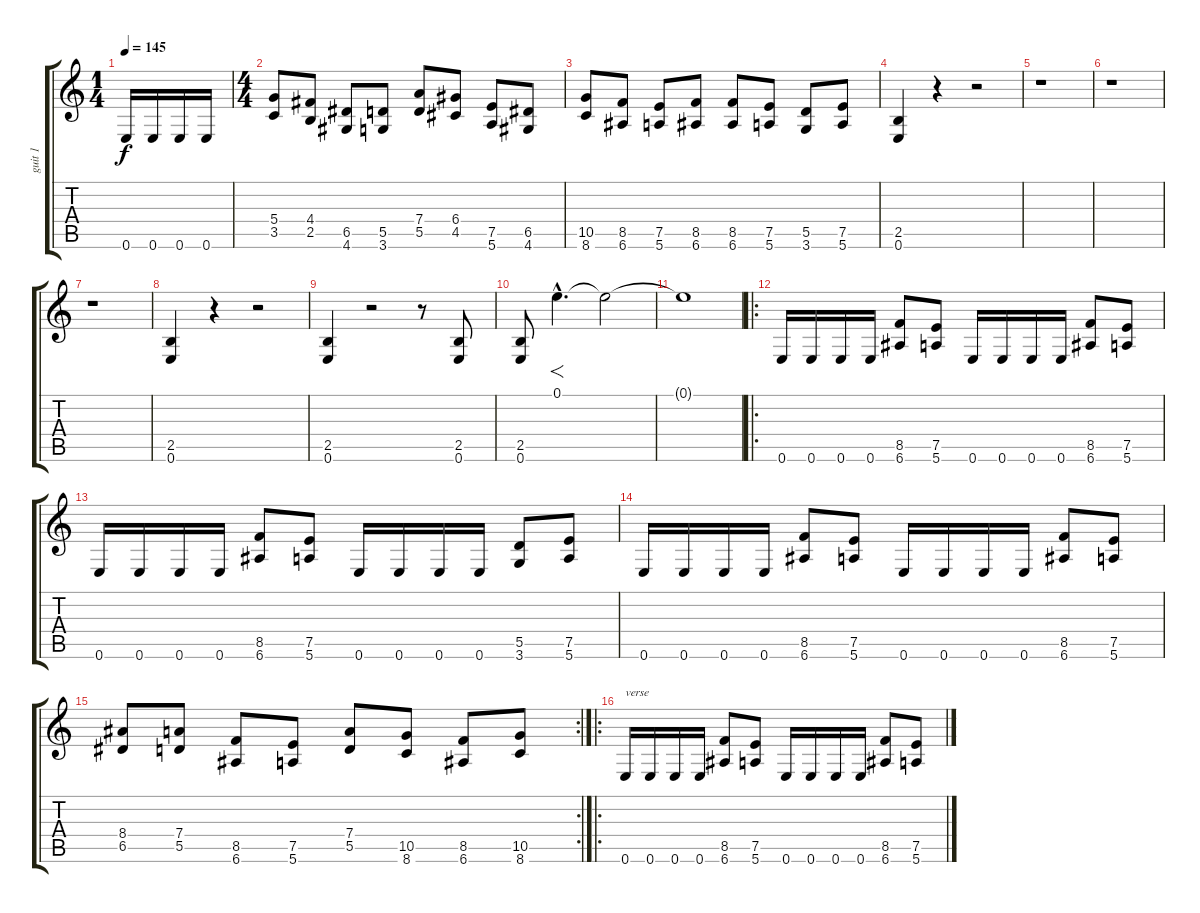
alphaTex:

\track ("guit 1" "guit 1") {instrument distortionguitar}
\staff {score tabs}
\tuning (E4 B3 G3 D3 A2 E2) {hide}
\ts (1 4)
\tempo 145
\clef g2
\ks c
0.6.16{dy f instrument distortionguitar} 0.6.16 0.6.16 0.6.16 |
\ts (4 4)
(5.4 3.5).8 (4.4 2.5).8 (6.5 4.6).8 (5.5 3.6).8 (7.4 5.5).8 (6.4 4.5).8 (7.5 5.6).8 (6.5 4.6).8 |
(10.5 8.6).8 (8.5 6.6).8 (7.5 5.6).8 (8.5 6.6).8 (8.5 6.6).8 (7.5 5.6).8 (5.5 3.6).8 (7.5 5.6).8 |
(2.5 0.6).4 r.4 r.2 |
r.1 |
r.1 |
r.1 |
(2.5 0.6).4 r.4 r.2 |
(2.5 0.6).4 r.2 r.8 (2.5 0.6).8 |
(2.5 0.6).8 0.1{hac}.4{f d} 0.1{t}.2 |
0.1{t}.1 |
\ro
0.6.16 0.6.16 0.6.16 0.6.16 (8.5 6.6).8 (7.5 5.6).8 0.6.16 0.6.16 0.6.16 0.6.16 (8.5 6.6).8 (7.5 5.6).8 |
0.6.16 0.6.16 0.6.16 0.6.16 (8.5 6.6).8 (7.5 5.6).8 0.6.16 0.6.16 0.6.16 0.6.16 (5.5 3.6).8 (7.5 5.6).8 |
0.6.16 0.6.16 0.6.16 0.6.16 (8.5 6.6).8 (7.5 5.6).8 0.6.16 0.6.16 0.6.16 0.6.16 (8.5 6.6).8 (7.5 5.6).8 |
\rc 2
(8.4 6.5).8 (7.4 5.5).8 (8.5 6.6).8 (7.5 5.6).8 (7.4 5.5).8 (10.5 8.6).8 (8.5 6.6).8 (10.5 8.6).8 |
\ro
0.6.16{txt "verse"} 0.6.16 0.6.16 0.6.16 (8.5 6.6).8 (7.5 5.6).8 0.6.16 0.6.16 0.6.16 0.6.16 (8.5 6.6).8 (7.5 5.6).8
